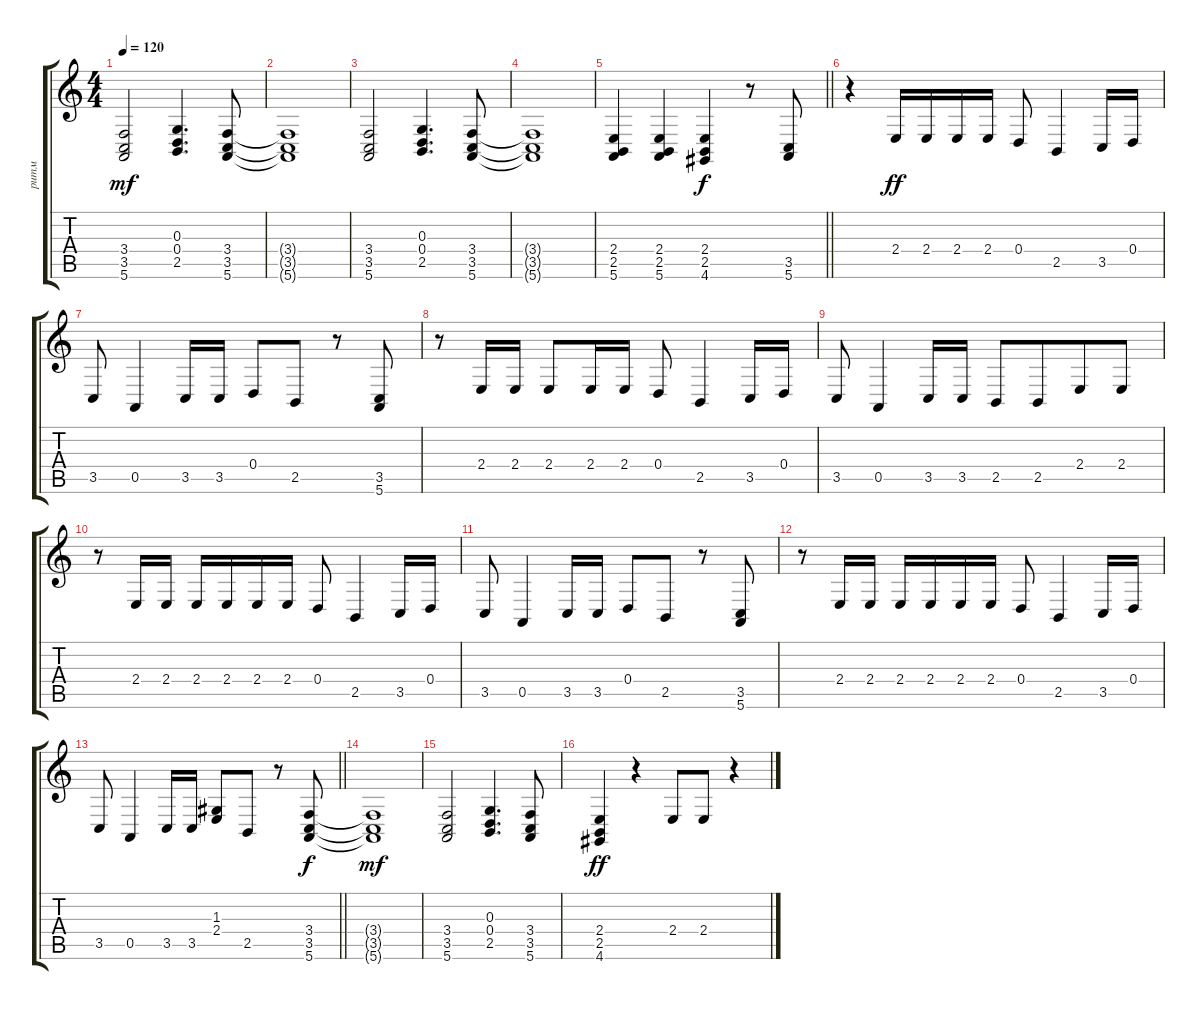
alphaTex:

\track ("ритм" "ритм") {instrument acousticgrandpiano}
\staff {score tabs}
\tuning (Eb6 B3 G3 D3 A2 E2) {hide}
\ts (4 4)
\tempo 120
\clef g2
\ks c
(3.4 3.5 5.6).2{dy mf} (0.3 0.4 2.5).4{d} (3.4 3.5 5.6).8 |
(3.4{t} 3.5{t} 5.6{t}).1 |
(3.4 3.5 5.6).2 (0.3 0.4 2.5).4{d} (3.4 3.5 5.6).8 |
(3.4{t} 3.5{t} 5.6{t}).1 |
\barLineRight lightlight
(2.4 2.5 5.6).4 (2.4 2.5 5.6).4 (2.4 2.5 4.6).4{dy f} r.8 (3.5 5.6).8 |
r.4 2.4.16{dy ff} 2.4.16 2.4.16 2.4.16 0.4.8 2.5.4 3.5.16 0.4.16 |
3.5.8 0.5.4 3.5.16 3.5.16 0.4.8 2.5.8 r.8 (3.5 5.6).8 |
r.8 2.4.16 2.4.16 2.4.8 2.4.16 2.4.16 0.4.8 2.5.4 3.5.16 0.4.16 |
3.5.8 0.5.4 3.5.16 3.5.16 2.5.8 2.5.8{beam merge} 2.4.8 2.4.8 |
r.8 2.4.16 2.4.16 2.4.16 2.4.16 2.4.16 2.4.16 0.4.8 2.5.4 3.5.16 0.4.16 |
3.5.8 0.5.4 3.5.16 3.5.16 0.4.8 2.5.8 r.8 (3.5 5.6).8 |
r.8 2.4.16 2.4.16 2.4.16 2.4.16 2.4.16 2.4.16 0.4.8 2.5.4 3.5.16 0.4.16 |
\barLineRight lightlight
3.5.8 0.5.4 3.5.16 3.5.16 (1.3 2.4).8 2.5.8 r.8 (3.4 3.5 5.6).8{dy f} |
(3.4{t} 3.5{t} 5.6{t}).1{dy mf} |
(3.4 3.5 5.6).2 (0.3 0.4 2.5).4{d} (3.4 3.5 5.6).8 |
(2.4 2.5 4.6).4{dy ff} r.4 2.4.8 2.4.8 r.4
